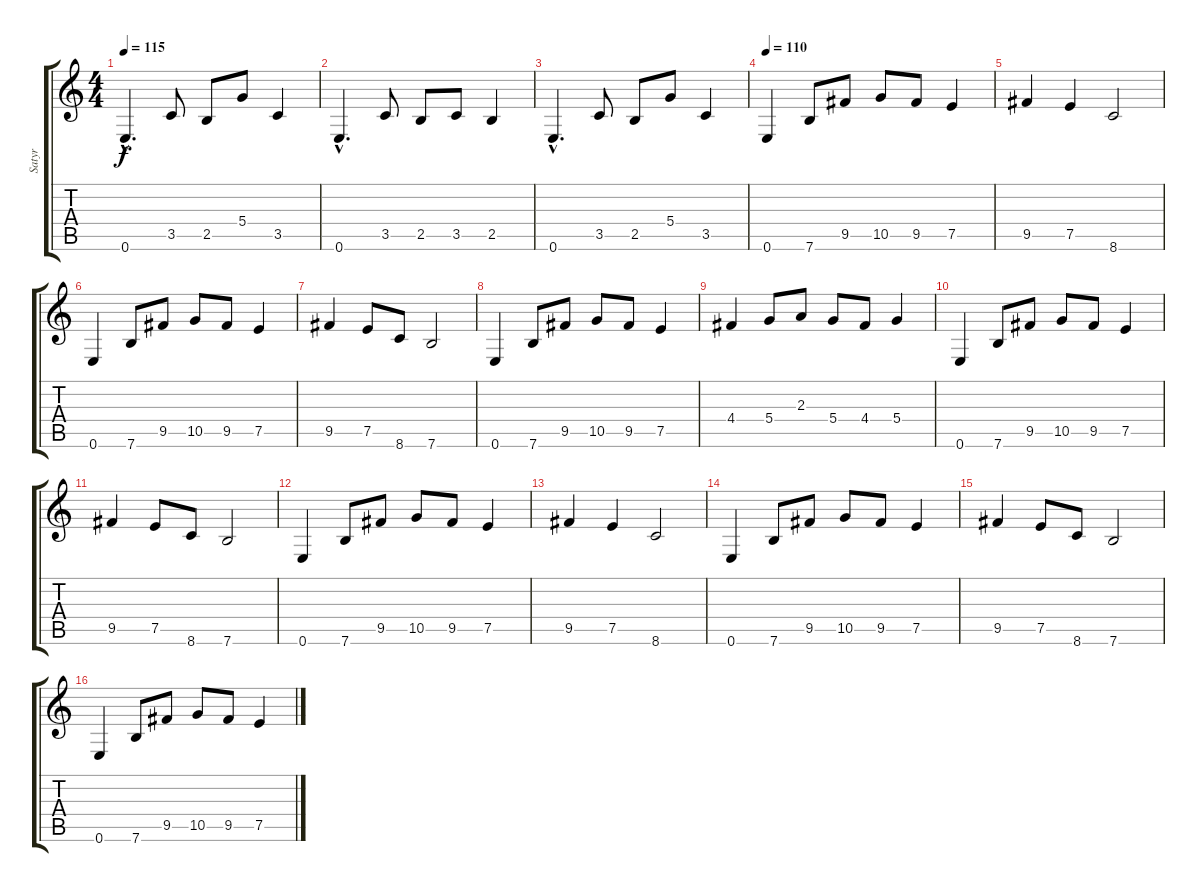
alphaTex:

\track ("Satyr" "Satyr") {instrument overdrivenguitar}
\staff {score tabs}
\tuning (E4 B3 G3 D3 A2 E2) {hide}
\ts (4 4)
\tempo 115
\clef g2
\ks c
0.6{hac}.4{d dy f} 3.5.8 2.5.8 5.4.8 3.5.4 |
0.6{hac}.4{d} 3.5.8 2.5.8 3.5.8 2.5.4 |
0.6{hac}.4{d} 3.5.8 2.5.8 5.4.8 3.5.4 |
\tempo 110
0.6.4 7.6.8 9.5.8 10.5.8 9.5.8 7.5.4 |
9.5.4 7.5.4 8.6.2 |
0.6.4 7.6.8 9.5.8 10.5.8 9.5.8 7.5.4 |
9.5.4 7.5.8 8.6.8 7.6.2 |
0.6.4 7.6.8 9.5.8 10.5.8 9.5.8 7.5.4 |
4.4.4 5.4.8 2.3.8 5.4.8 4.4.8 5.4.4 |
0.6.4 7.6.8 9.5.8 10.5.8 9.5.8 7.5.4 |
9.5.4 7.5.8 8.6.8 7.6.2 |
0.6.4 7.6.8 9.5.8 10.5.8 9.5.8 7.5.4 |
9.5.4 7.5.4 8.6.2 |
0.6.4 7.6.8 9.5.8 10.5.8 9.5.8 7.5.4 |
9.5.4 7.5.8 8.6.8 7.6.2 |
0.6.4 7.6.8 9.5.8 10.5.8 9.5.8 7.5.4
